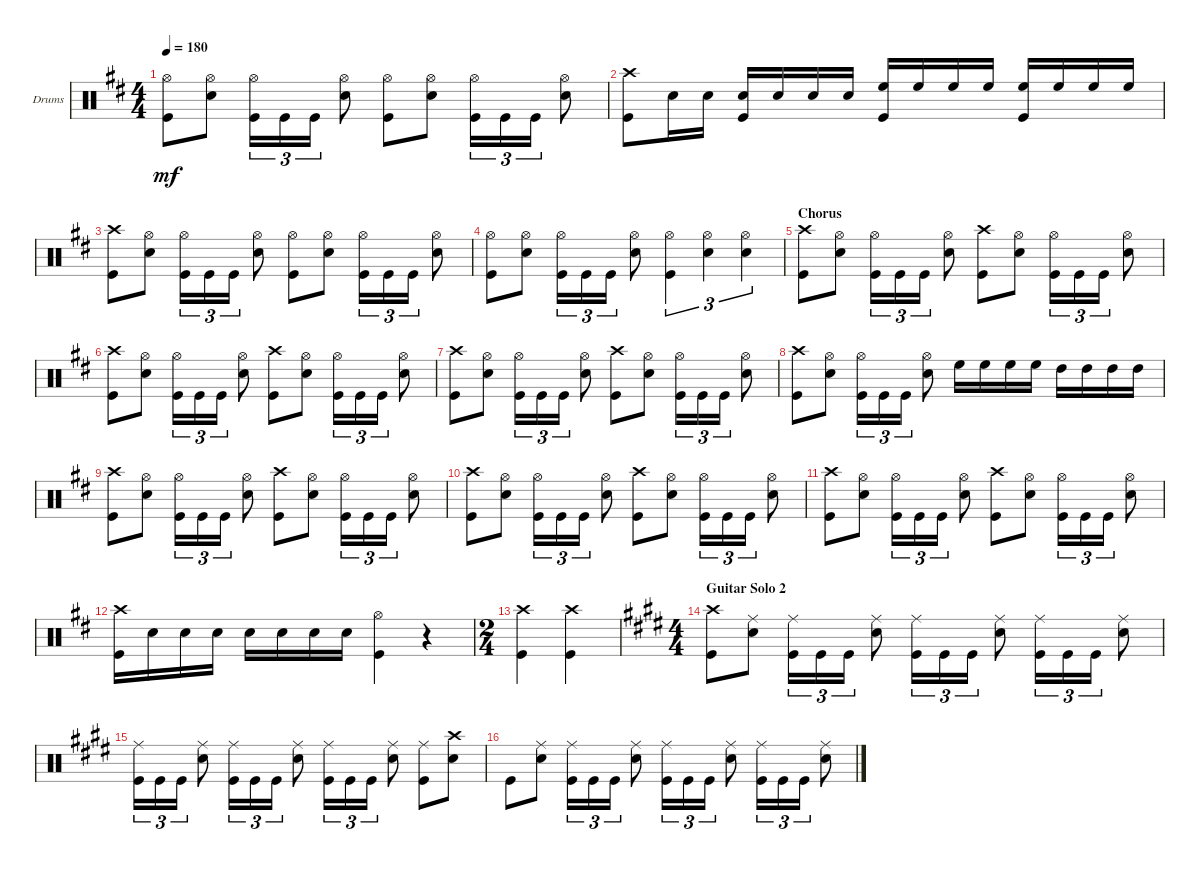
\defaultSystemsLayout 4
\bracketExtendMode groupsimilarinstruments
\firstSystemTrackNameOrientation horizontal
\otherSystemsTrackNameOrientation horizontal
\track ("Lars Urich (Drums)" "Drums") {instrument percussion}
\staff {score}
\articulation defaults
\ts (4 4)
\tempo 180
\clef neutral
\ks d
("Hi-Hat (open)" "Kick (hit)").8{dy mf} ("Snare (hit) 2" "Hi-Hat (open)").8 ("Hi-Hat (open)" "Kick (hit)").16{tu (3 2)} "Kick (hit)".16{tu (3 2)} "Kick (hit)".16{tu (3 2)} ("Snare (hit) 2" "Hi-Hat (open)").8 ("Hi-Hat (open)" "Kick (hit)").8 ("Snare (hit) 2" "Hi-Hat (open)").8 ("Hi-Hat (open)" "Kick (hit)").16{tu (3 2)} "Kick (hit)".16{tu (3 2)} "Kick (hit)".16{tu (3 2)} ("Snare (hit) 2" "Hi-Hat (open)").8 |
("Kick (hit)" "Crash high (hit)").8 "Snare (hit) 2".16 "Snare (hit) 2".16 ("Snare (hit) 2" "Kick (hit)").16 "Snare (hit) 2".16 "Snare (hit) 2".16 "Snare (hit) 2".16 ("High Floor Tom (hit)" "Kick (hit)").16 "High Floor Tom (hit)".16 "High Floor Tom (hit)".16 "High Floor Tom (hit)".16 ("High Floor Tom (hit)" "Kick (hit)").16 "High Floor Tom (hit)".16 "High Floor Tom (hit)".16 "High Floor Tom (hit)".16 |
("Kick (hit)" "Crash high (hit)").8 ("Snare (hit) 2" "Hi-Hat (open)").8 ("Hi-Hat (open)" "Kick (hit)").16{tu (3 2)} "Kick (hit)".16{tu (3 2)} "Kick (hit)".16{tu (3 2)} ("Snare (hit) 2" "Hi-Hat (open)").8 ("Hi-Hat (open)" "Kick (hit)").8 ("Snare (hit) 2" "Hi-Hat (open)").8 ("Hi-Hat (open)" "Kick (hit)").16{tu (3 2)} "Kick (hit)".16{tu (3 2)} "Kick (hit)".16{tu (3 2)} ("Snare (hit) 2" "Hi-Hat (open)").8 |
("Hi-Hat (open)" "Kick (hit)").8 ("Hi-Hat (open)" "Snare (hit) 2").8 ("Hi-Hat (open)" "Kick (hit)").16{tu (3 2)} "Kick (hit)".16{tu (3 2)} "Kick (hit)".16{tu (3 2)} ("Snare (hit) 2" "Hi-Hat (open)").8 ("Hi-Hat (open)" "Kick (hit)").4{tu (3 2)} ("Hi-Hat (open)" "Snare (hit) 2").4{tu (3 2)} ("Hi-Hat (open)" "Snare (hit) 2").4{tu (3 2)} |
\section ("" "Chorus")
("Kick (hit)" "Crash high (hit)").8 ("Snare (hit) 2" "Hi-Hat (open)").8 ("Hi-Hat (open)" "Kick (hit)").16{tu (3 2)} "Kick (hit)".16{tu (3 2)} "Kick (hit)".16{tu (3 2)} ("Snare (hit) 2" "Hi-Hat (open)").8 ("Kick (hit)" "Crash high (hit)").8 ("Snare (hit) 2" "Hi-Hat (open)").8 ("Hi-Hat (open)" "Kick (hit)").16{tu (3 2)} "Kick (hit)".16{tu (3 2)} "Kick (hit)".16{tu (3 2)} ("Snare (hit) 2" "Hi-Hat (open)").8 |
("Kick (hit)" "Crash high (hit)").8 ("Snare (hit) 2" "Hi-Hat (open)").8 ("Hi-Hat (open)" "Kick (hit)").16{tu (3 2)} "Kick (hit)".16{tu (3 2)} "Kick (hit)".16{tu (3 2)} ("Snare (hit) 2" "Hi-Hat (open)").8 ("Kick (hit)" "Crash high (hit)").8 ("Snare (hit) 2" "Hi-Hat (open)").8 ("Hi-Hat (open)" "Kick (hit)").16{tu (3 2)} "Kick (hit)".16{tu (3 2)} "Kick (hit)".16{tu (3 2)} ("Snare (hit) 2" "Hi-Hat (open)").8 |
("Kick (hit)" "Crash high (hit)").8 ("Snare (hit) 2" "Hi-Hat (open)").8 ("Hi-Hat (open)" "Kick (hit)").16{tu (3 2)} "Kick (hit)".16{tu (3 2)} "Kick (hit)".16{tu (3 2)} ("Snare (hit) 2" "Hi-Hat (open)").8 ("Kick (hit)" "Crash high (hit)").8 ("Snare (hit) 2" "Hi-Hat (open)").8 ("Hi-Hat (open)" "Kick (hit)").16{tu (3 2)} "Kick (hit)".16{tu (3 2)} "Kick (hit)".16{tu (3 2)} ("Snare (hit) 2" "Hi-Hat (open)").8 |
("Kick (hit)" "Crash high (hit)").8 ("Snare (hit) 2" "Hi-Hat (open)").8 ("Hi-Hat (open)" "Kick (hit)").16{tu (3 2)} "Kick (hit)".16{tu (3 2)} "Kick (hit)".16{tu (3 2)} ("Snare (hit) 2" "Hi-Hat (open)").8 "High Floor Tom (hit)".16 "High Floor Tom (hit)".16 "High Floor Tom (hit)".16 "High Floor Tom (hit)".16 "High Tom (hit)".16 "High Tom (hit)".16 "High Tom (hit)".16 "High Tom (hit)".16 |
("Kick (hit)" "Crash high (hit)").8 ("Snare (hit) 2" "Hi-Hat (open)").8 ("Hi-Hat (open)" "Kick (hit)").16{tu (3 2)} "Kick (hit)".16{tu (3 2)} "Kick (hit)".16{tu (3 2)} ("Snare (hit) 2" "Hi-Hat (open)").8 ("Kick (hit)" "Crash high (hit)").8 ("Snare (hit) 2" "Hi-Hat (open)").8 ("Hi-Hat (open)" "Kick (hit)").16{tu (3 2)} "Kick (hit)".16{tu (3 2)} "Kick (hit)".16{tu (3 2)} ("Snare (hit) 2" "Hi-Hat (open)").8 |
("Kick (hit)" "Crash high (hit)").8 ("Snare (hit) 2" "Hi-Hat (open)").8 ("Hi-Hat (open)" "Kick (hit)").16{tu (3 2)} "Kick (hit)".16{tu (3 2)} "Kick (hit)".16{tu (3 2)} ("Snare (hit) 2" "Hi-Hat (open)").8 ("Kick (hit)" "Crash high (hit)").8 ("Snare (hit) 2" "Hi-Hat (open)").8 ("Hi-Hat (open)" "Kick (hit)").16{tu (3 2)} "Kick (hit)".16{tu (3 2)} "Kick (hit)".16{tu (3 2)} ("Snare (hit) 2" "Hi-Hat (open)").8 |
("Kick (hit)" "Crash high (hit)").8 ("Snare (hit) 2" "Hi-Hat (open)").8 ("Hi-Hat (open)" "Kick (hit)").16{tu (3 2)} "Kick (hit)".16{tu (3 2)} "Kick (hit)".16{tu (3 2)} ("Snare (hit) 2" "Hi-Hat (open)").8 ("Kick (hit)" "Crash high (hit)").8 ("Snare (hit) 2" "Hi-Hat (open)").8 ("Hi-Hat (open)" "Kick (hit)").16{tu (3 2)} "Kick (hit)".16{tu (3 2)} "Kick (hit)".16{tu (3 2)} ("Snare (hit) 2" "Hi-Hat (open)").8 |
("Kick (hit)" "Crash high (hit)").16 "Snare (hit) 2".16 "Snare (hit) 2".16 "Snare (hit) 2".16 "Snare (hit) 2".16 "Snare (hit) 2".16 "Snare (hit) 2".16 "Snare (hit) 2".16 ("Hi-Hat (open)" "Kick (hit)").4 r.4 |
\ts (2 4)
("Kick (hit)" "Crash high (hit)").4 ("Kick (hit)" "Crash high (hit)").4 |
\ts (4 4)
\section ("" "Guitar Solo 2")
\ks e
("Kick (hit)" "Crash high (hit)").8 ("Ride (middle)" "Snare (hit) 2").8 ("Kick (hit)" "Ride (middle)").16{tu (3 2)} "Kick (hit)".16{tu (3 2)} "Kick (hit)".16{tu (3 2)} ("Ride (middle)" "Snare (hit) 2").8 ("Kick (hit)" "Ride (middle)").16{tu (3 2)} "Kick (hit)".16{tu (3 2)} "Kick (hit)".16{tu (3 2)} ("Ride (middle)" "Snare (hit) 2").8 ("Kick (hit)" "Ride (middle)").16{tu (3 2)} "Kick (hit)".16{tu (3 2)} "Kick (hit)".16{tu (3 2)} ("Ride (middle)" "Snare (hit) 2").8 |
("Kick (hit)" "Ride (middle)").16{tu (3 2)} "Kick (hit)".16{tu (3 2)} "Kick (hit)".16{tu (3 2)} ("Ride (middle)" "Snare (hit) 2").8 ("Kick (hit)" "Ride (middle)").16{tu (3 2)} "Kick (hit)".16{tu (3 2)} "Kick (hit)".16{tu (3 2)} ("Ride (middle)" "Snare (hit) 2").8 ("Kick (hit)" "Ride (middle)").16{tu (3 2)} "Kick (hit)".16{tu (3 2)} "Kick (hit)".16{tu (3 2)} ("Ride (middle)" "Snare (hit) 2").8 ("Kick (hit)" "Ride (middle)").8 ("Crash high (hit)" "Snare (hit) 2").8 |
"Kick (hit)".8 ("Snare (hit) 2" "Ride (middle)").8 ("Kick (hit)" "Ride (middle)").16{tu (3 2)} "Kick (hit)".16{tu (3 2)} "Kick (hit)".16{tu (3 2)} ("Ride (middle)" "Snare (hit) 2").8 ("Kick (hit)" "Ride (middle)").16{tu (3 2)} "Kick (hit)".16{tu (3 2)} "Kick (hit)".16{tu (3 2)} ("Ride (middle)" "Snare (hit) 2").8 ("Kick (hit)" "Ride (middle)").16{tu (3 2)} "Kick (hit)".16{tu (3 2)} "Kick (hit)".16{tu (3 2)} ("Ride (middle)" "Snare (hit) 2").8
